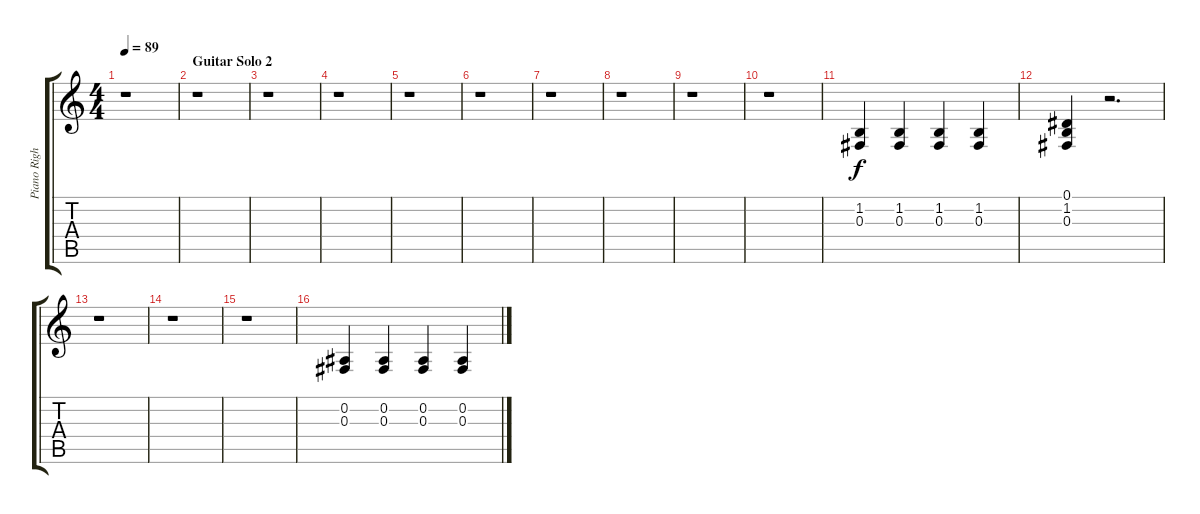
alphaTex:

\track ("Piano Right Hand (Dizzy)" "Piano Righ") {instrument brightacousticpiano}
\staff {score tabs}
\tuning (Eb4 Bb3 Gb3 Db3 Ab2 Eb2) {hide}
\ts (4 4)
\tempo 89
\clef g2
\ks c
r.1{dy f} |
\section ("" "Guitar Solo 2")
r.1 |
r.1 |
r.1 |
r.1 |
r.1 |
r.1 |
r.1 |
r.1 |
r.1 |
(1.2 0.3).4 (1.2 0.3).4 (1.2 0.3).4 (1.2 0.3).4 |
(0.1 1.2 0.3).4 r.2{d} |
r.1 |
r.1 |
r.1 |
(0.2 0.3).4 (0.2 0.3).4 (0.2 0.3).4 (0.2 0.3).4
